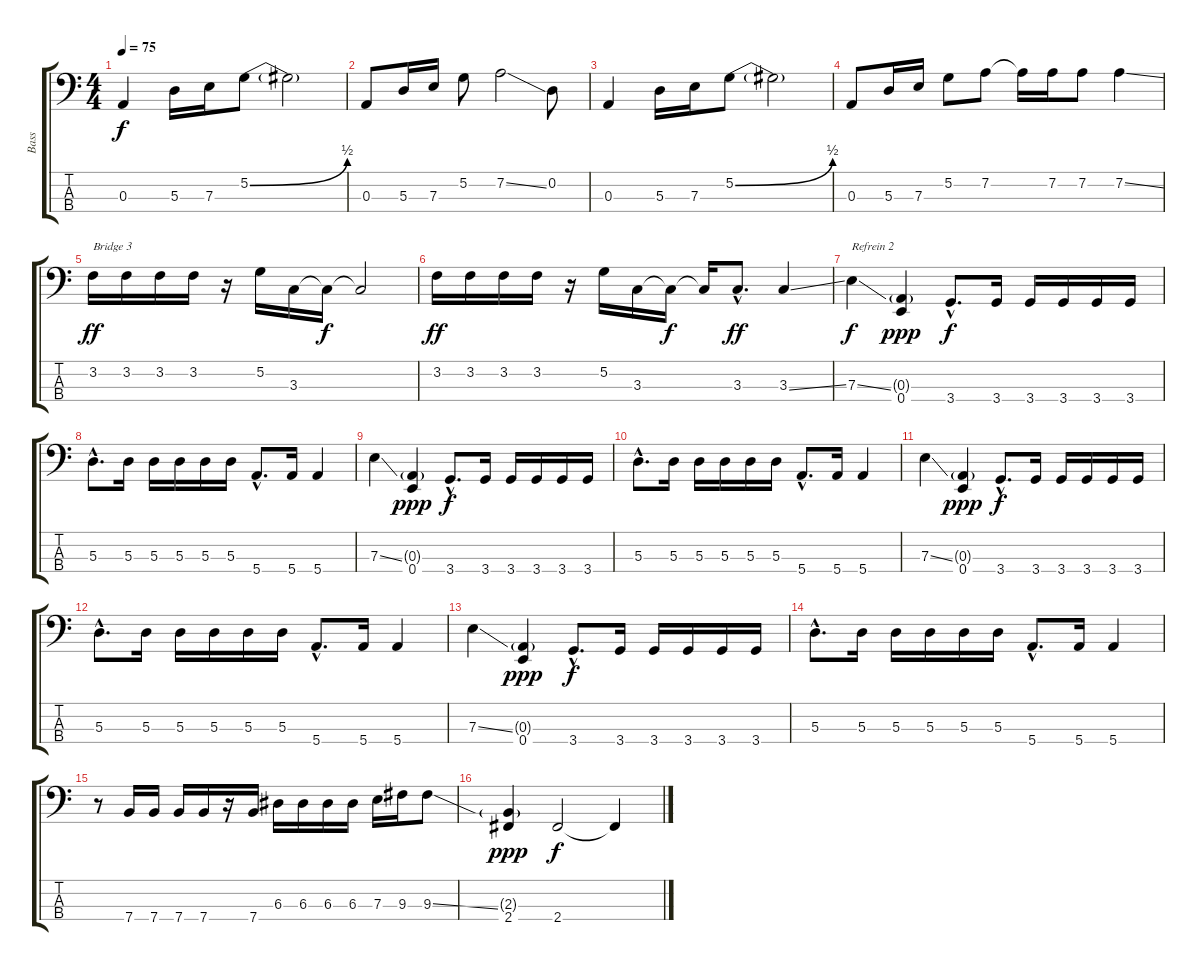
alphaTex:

\track ("Bass" "Bass") {instrument electricbassfinger}
\staff {score tabs}
\tuning (G2 D2 A1 E1) {hide}
\ts (4 4)
\tempo 75
\clef f4
\ks c
0.3.4{dy f} 5.3.16 7.3.16 5.2{be (bend 0 0 60 2)}.8 5.2{t}.2 |
0.3.8 5.3.16 7.3.16 5.2.8 7.2{ss}.2 0.2.8{volume 0} |
0.3.4{volume 16} 5.3.16 7.3.16 5.2{be (bend 0 0 60 2)}.8 5.2{t}.2 |
0.3.8 5.3.16 7.3.16 5.2.8 7.2.8 7.2{t}.16 7.2.16 7.2.8 7.2{ss}.4 |
3.2.16{txt "Bridge 3" dy ff} 3.2.16 3.2.16 3.2.16 r.16 5.2.16 3.3.16 3.3{t}.16{dy f} 3.3{t}.2 |
3.2.16{dy ff} 3.2.16 3.2.16 3.2.16 r.16 5.2.16 3.3.16 3.3{t}.16{dy f} 3.3{t}.16 3.3{hac}.8{d dy ff} 3.3{ss}.4 |
7.3{ss}.4{txt "Refrein 2" dy f} (0.3{g} 0.4).4{dy ppp} 3.4{hac}.8{d dy f} 3.4.16 3.4.16 3.4.16 3.4.16 3.4.16 |
5.3{hac}.8{d} 5.3.16 5.3.16 5.3.16 5.3.16 5.3.16 5.4{hac}.8{d} 5.4.16 5.4.4 |
7.3{ss}.4 (0.3{g} 0.4).4{dy ppp} 3.4{hac}.8{d dy f} 3.4.16 3.4.16 3.4.16 3.4.16 3.4.16 |
5.3{hac}.8{d} 5.3.16 5.3.16 5.3.16 5.3.16 5.3.16 5.4{hac}.8{d} 5.4.16 5.4.4 |
7.3{ss}.4 (0.3{g} 0.4).4{dy ppp} 3.4{hac}.8{d dy f} 3.4.16 3.4.16 3.4.16 3.4.16 3.4.16 |
5.3{hac}.8{d} 5.3.16 5.3.16 5.3.16 5.3.16 5.3.16 5.4{hac}.8{d} 5.4.16 5.4.4 |
7.3{ss}.4 (0.3{g} 0.4).4{dy ppp} 3.4{hac}.8{d dy f} 3.4.16 3.4.16 3.4.16 3.4.16 3.4.16 |
5.3{hac}.8{d} 5.3.16 5.3.16 5.3.16 5.3.16 5.3.16 5.4{hac}.8{d} 5.4.16 5.4.4 |
r.8 7.4.16 7.4.16 7.4.16 7.4.16 r.16 7.4.16 6.3.16 6.3.16 6.3.16 6.3.16 7.3.16 9.3.16 9.3{ss}.8 |
(2.3{g} 2.4).4{dy ppp} 2.4.2{dy f} 2.4{t}.4
